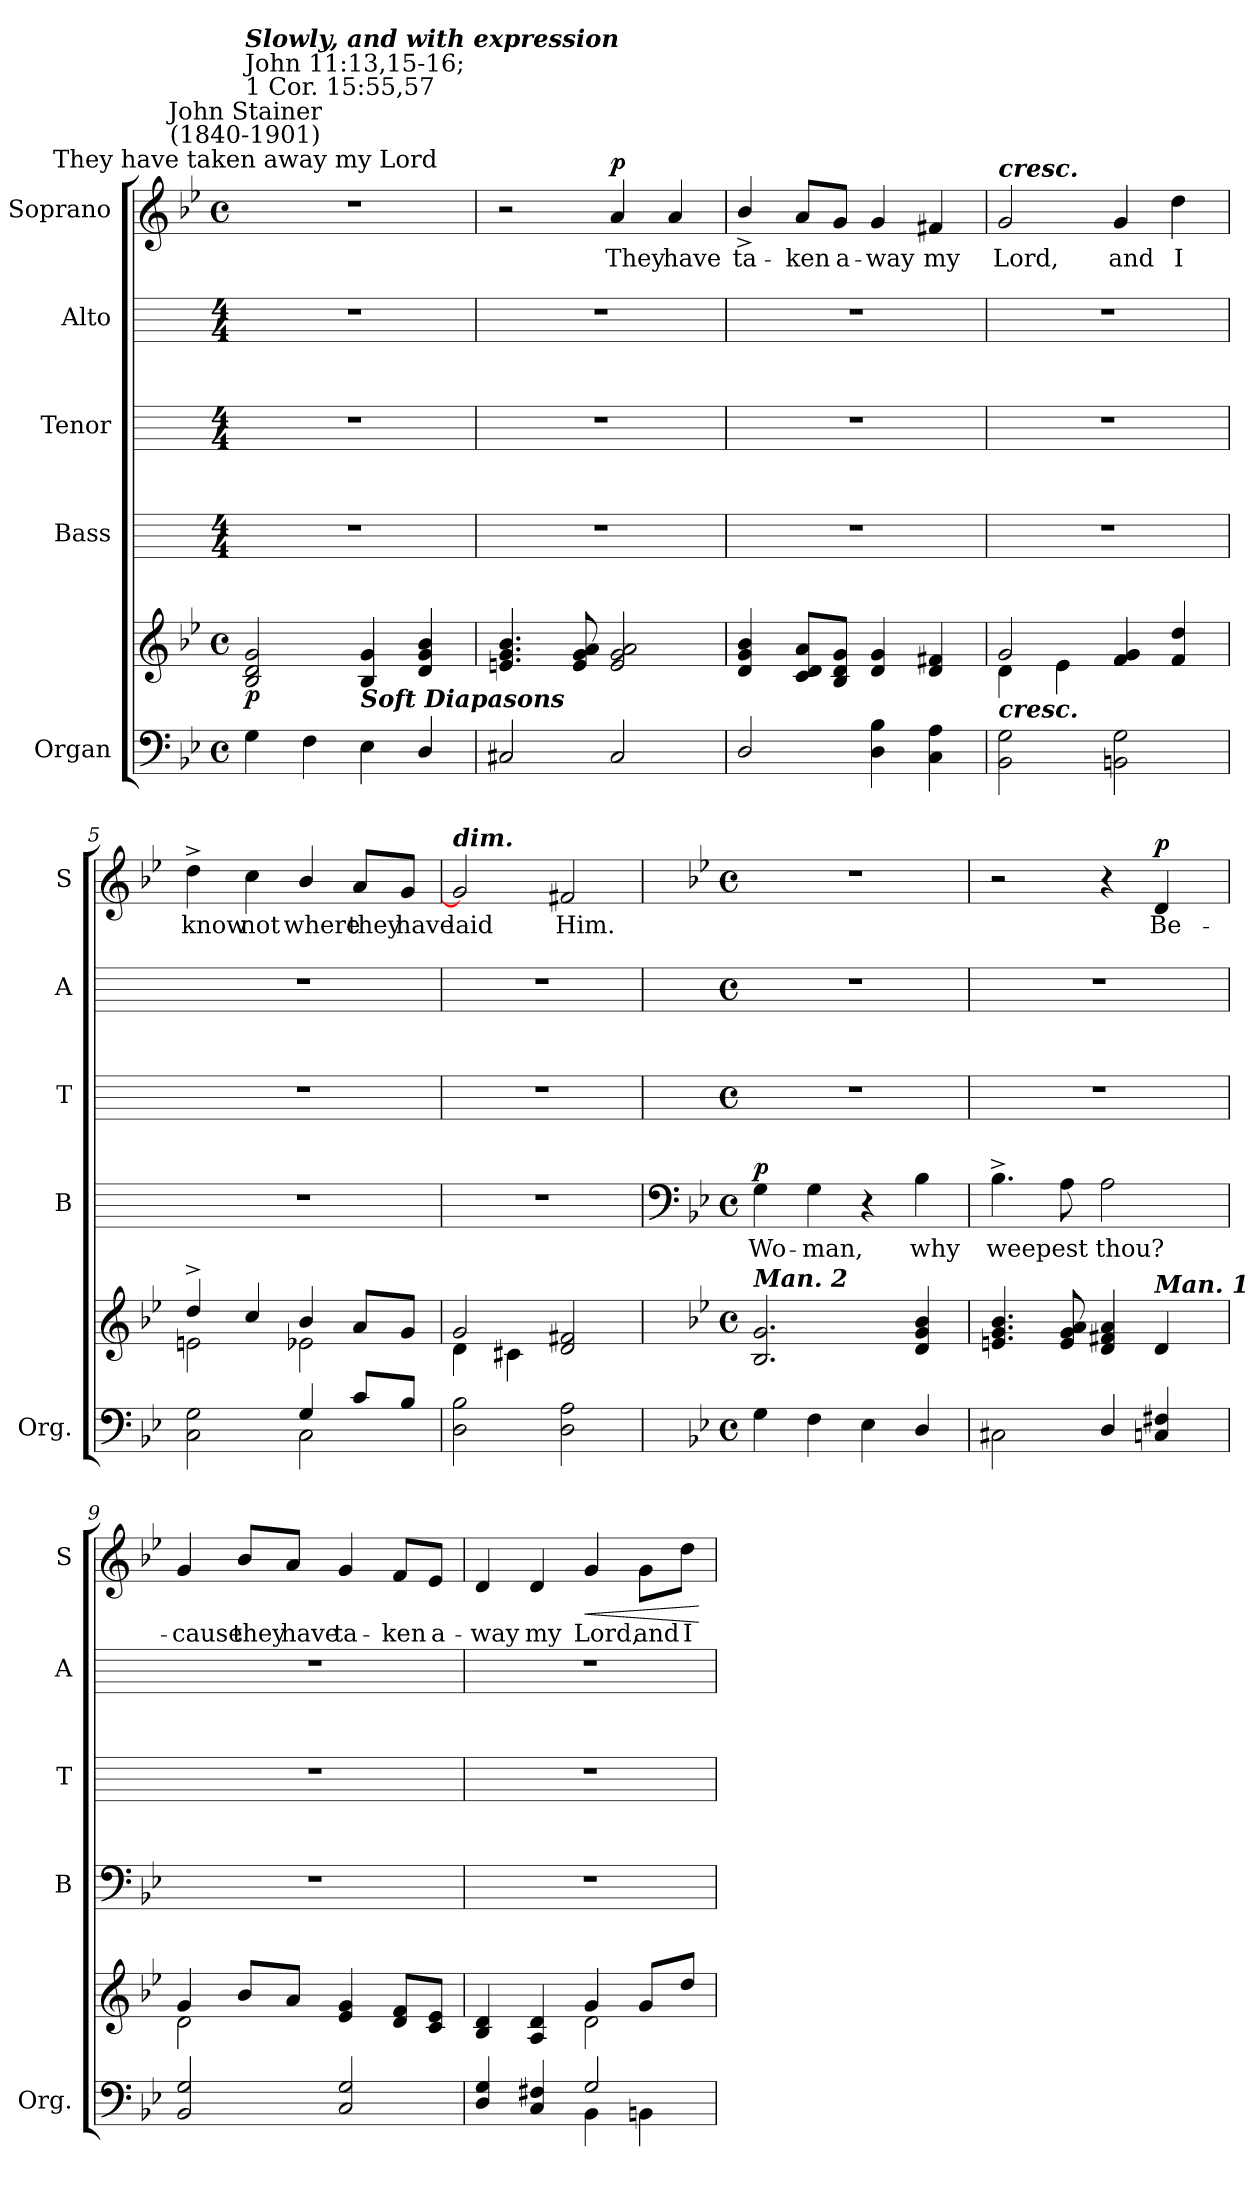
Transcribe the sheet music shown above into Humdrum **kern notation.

**kern	**kern	**dynam	**kern	**text	**dynam	**kern	**kern	**kern	**text	**dynam
*part5	*part5	*part5	*part4	*part4	*part4	*part3	*part2	*part1	*part1	*part1
*staff6	*staff5	*staff5/6	*staff4	*staff4	*staff4	*staff3	*staff2	*staff1	*staff1	*staff1
*I"Organ	*	*	*I"Bass	*	*	*I"Tenor	*I"Alto	*I"Soprano	*	*
*I'Org.	*	*	*I'B	*	*	*I'T	*I'A	*I'S	*	*
*clefF4	*clefG2	*	*	*	*	*	*	*clefG2	*	*
*k[b-e-]	*k[b-e-]	*	*	*	*	*	*	*k[b-e-]	*	*
*B-:	*B-:	*	*	*	*	*	*	*B-:	*	*
*M4/4	*M4/4	*	*M4/4	*	*	*M4/4	*M4/4	*M4/4	*	*
*met(c)	*met(c)	*	*	*	*	*	*	*met(c)	*	*
=1	=1	=1	=1	=1	=1	=1	=1	=1	=1	=1
*^	*^	*	*	*	*	*	*	*	*	*
!	!	!	!	!	!	!	!	!	!	!LO:TX:a:cj:t=They have taken away my Lord	!	!
!	!	!	!	!	!	!	!	!	!	!LO:TX:a:cj:t=John Stainer\n(1840-1901)	!	!
!	!	!	!	!	!	!	!	!	!	!LO:TX:a:t=John 11&colon;13,15-16;\n1 Cor. 15&colon;55,57	!	!
!	!	!	!	!	!	!	!	!	!	!LO:TX:a:Bi:t=Slowly, and with expression	!	!
!	!	!	!	!LO:DY:b	!	!	!	!	!	!	!	!
4G\	2ryy	2B-/ 2d/ 2g/	2ryy	p	1r	.	.	1r	1r	1r	.	.
4F\	.	.	.	.	.	.	.	.	.	.	.	.
!	!	!LO:TX:b:Bi:t=Soft Diapasons	!	!	!	!	!	!	!	!	!	!
4E-\	2ryy	4B-/ 4g/	2ryy	.	.	.	.	.	.	.	.	.
4D/	.	4d/ 4g/ 4b-/	.	.	.	.	.	.	.	.	.	.
=2	=2	=2	=2	=2	=2	=2	=2	=2	=2	=2	=2	=2
2C#X/	2ryy	4.en/ 4.g/ 4.b-/	2ryy	.	1r	.	.	1r	1r	2r	.	.
.	.	8e/ 8g/ 8a/	.	.	.	.	.	.	.	.	.	.
!	!	!	!	!	!	!	!	!	!	!	!LO:LY:b	!LO:DY:b
2C#/	2ryy	2e/ 2g/ 2a/	2ryy	.	.	.	.	.	.	4a	They	p
!	!	!	!	!	!	!	!	!	!	!	!LO:LY:b	!
.	.	.	.	.	.	.	.	.	.	4a	have	.
=3	=3	=3	=3	=3	=3	=3	=3	=3	=3	=3	=3	=3
!	!	!	!	!	!	!	!	!	!	!	!LO:LY:b	!
2D/	2ryy	4d/ 4g/ 4b-/	2ryy	.	1r	.	.	1r	1r	4b-^/	ta-	.
!	!	!	!	!	!	!	!	!	!	!	!LO:LY:b	!
.	.	8c/ 8d/ 8a/L	.	.	.	.	.	.	.	8a/L	-ken	.
!	!	!	!	!	!	!	!	!	!	!	!LO:LY:b	!
.	.	8B-/ 8d/ 8g/J	.	.	.	.	.	.	.	8g/J	a-	.
!	!	!	!	!	!	!	!	!	!	!	!LO:LY:b	!
2ryy	4D\ 4B-\	4d/ 4g/	2ryy	.	.	.	.	.	.	4g	-way	.
!	!	!	!	!	!	!	!	!	!	!	!LO:LY:b	!
.	4C\ 4A\	4d/ 4f#X/	.	.	.	.	.	.	.	4f#X	my	.
=4	=4	=4	=4	=4	=4	=4	=4	=4	=4	=4	=4	=4
!	!	!	!	!	!	!	!	!	!	!LO:TX:a:Bi:t=cresc.	!	!
!	!	!LO:TX:b:Bi:t=cresc.	!	!	!	!	!	!	!	!	!	!
!	!	!	!	!	!	!	!	!	!	!	!LO:LY:b	!
1ryy	2BB-\ 2G\	2g/	4d\	.	1r	.	.	1r	1r	2g	Lord,	.
.	.	.	4e-\	.	.	.	.	.	.	.	.	.
!	!	!	!	!	!	!	!	!	!	!	!LO:LY:b	!
.	2BBn\ 2G\	4f/ 4g/	2ryy	.	.	.	.	.	.	4g	and	.
!	!	!	!	!	!	!	!	!	!	!	!LO:LY:b	!
.	.	4f/ 4dd/	.	.	.	.	.	.	.	4dd	I	.
=5	=5	=5	=5	=5	=5	=5	=5	=5	=5	=5	=5	=5
!	!	!	!	!	!	!	!	!	!	!	!LO:LY:b	!
2ryy	2C\ 2G\	4dd^/	2en\	.	1r	.	.	1r	1r	4dd^	know	.
!	!	!	!	!	!	!	!	!	!	!	!LO:LY:b	!
.	.	4cc/	.	.	.	.	.	.	.	4cc	not	.
!	!	!	!	!	!	!	!	!	!	!	!LO:LY:b	!
4G/	2C\	4b-/	2e-X\	.	.	.	.	.	.	4b-/	where	.
!	!	!	!	!	!	!	!	!	!	!	!LO:LY:b	!
8c/L	.	8a/L	.	.	.	.	.	.	.	8a/L	they	.
!	!	!	!	!	!	!	!	!	!	!	!LO:LY:b	!
8B-/J	.	8g/J	.	.	.	.	.	.	.	8g/J	have	.
=6	=6	=6	=6	=6	=6	=6	=6	=6	=6	=6	=6	=6
!	!	!	!	!	!	!	!	!	!	!LO:TX:a:Bi:t=dim.	!	!
!	!	!	!	!	!	!	!	!	!	!	!LO:LY:b	!
1ryy	2D\ 2B-\	2g/	4d\	.	1r	.	.	1r	1r	2g]	laid	.
.	.	.	4c#X\	.	.	.	.	.	.	.	.	.
!	!	!	!	!	!	!	!	!	!	!	!LO:LY:b	!
.	2D\ 2A\	2d/ 2f#X/	2ryy	.	.	.	.	.	.	2f#X	Him.	.
!!LO:LB:g=z
=7	=7	=7	=7	=7	=7	=7	=7	=7	=7	=7	=7	=7
*	*	*	*	*	*clefF4	*	*	*	*	*	*	*
*	*	*	*	*	*k[b-e-]	*	*	*	*	*	*	*
*	*	*	*	*	*B-:	*	*	*	*	*	*	*
*M4/4	*	*M4/4	*	*	*M4/4	*	*	*M4/4	*M4/4	*M4/4	*	*
*met(c)	*	*met(c)	*	*	*met(c)	*	*	*met(c)	*met(c)	*met(c)	*	*
!	!	!LO:TX:a:Bi:t=Man. 2	!	!	!	!	!	!	!	!	!	!
!	!	!	!	!	!	!LO:LY:b	!LO:DY:b	!	!	!	!	!
4G\	2ryy	2.B-/ 2.g/	2ryy	.	4G	Wo-	p	1r	1r	1r	.	.
!	!	!	!	!	!	!LO:LY:b	!	!	!	!	!	!
4F\	.	.	.	.	4G	-man,	.	.	.	.	.	.
4E-\	2ryy	.	2ryy	.	4r	.	.	.	.	.	.	.
!	!	!	!	!	!	!LO:LY:b	!	!	!	!	!	!
4D/	.	4d/ 4g/ 4b-/	.	.	4B-	why	.	.	.	.	.	.
=8	=8	=8	=8	=8	=8	=8	=8	=8	=8	=8	=8	=8
!	!	!	!	!	!	!LO:LY:b	!	!	!	!	!	!
2C#X\	2ryy	4.en/ 4.g/ 4.b-/	2ryy	.	4.B-^	weepest	.	1r	1r	2r	.	.
.	.	8e/ 8g/ 8a/	.	.	8A	.	.	.	.	.	.	.
!	!	!	!	!	!	!LO:LY:b	!	!	!	!	!	!
4D/	2ryy	4d/ 4f#X/ 4a/	2ryy	.	2A	thou?	.	.	.	4r	.	.
!	!	!LO:TX:a:Bi:t=Man. 1	!	!	!	!	!	!	!	!	!	!
!	!	!	!	!	!	!	!	!	!	!	!LO:LY:b	!LO:DY:b
4Cn/ 4F#X/	.	4d/	.	.	.	.	.	.	.	4d	Be-	p
=9	=9	=9	=9	=9	=9	=9	=9	=9	=9	=9	=9	=9
!	!	!	!	!	!	!	!	!	!	!	!LO:LY:b	!
2BB-/ 2G/	2ryy	4g/	2d\	.	1r	.	.	1r	1r	4g	-cause	.
!	!	!	!	!	!	!	!	!	!	!	!LO:LY:b	!
.	.	8b-/L	.	.	.	.	.	.	.	8b-/L	they	.
!	!	!	!	!	!	!	!	!	!	!	!LO:LY:b	!
.	.	8a/J	.	.	.	.	.	.	.	8a/J	have	.
!	!	!	!	!	!	!	!	!	!	!	!LO:LY:b	!
2C/ 2G/	2ryy	4e-/ 4g/	2ryy	.	.	.	.	.	.	4g	ta-	.
!	!	!	!	!	!	!	!	!	!	!	!LO:LY:b	!
.	.	8d/ 8f/L	.	.	.	.	.	.	.	8f/L	-ken	.
!	!	!	!	!	!	!	!	!	!	!	!LO:LY:b	!
.	.	8c/ 8e-/J	.	.	.	.	.	.	.	8e-/J	a-	.
=10	=10	=10	=10	=10	=10	=10	=10	=10	=10	=10	=10	=10
!	!	!	!	!	!	!	!	!	!	!	!LO:LY:b	!
4D/ 4G/	2ryy	4B-/ 4d/	2ryy	.	1r	.	.	1r	1r	4d	-way	.
!	!	!	!	!	!	!	!	!	!	!	!LO:LY:b	!
4C/ 4F#X/	.	4A/ 4d/	.	.	.	.	.	.	.	4d	my	.
!	!	!	!	!	!	!	!	!	!	!	!LO:LY:b	!LO:HP:b
2G/	4BB-\	4g/	2d\	.	.	.	.	.	.	4g	Lord,	<
!	!	!	!	!	!	!	!	!	!	!	!LO:LY:b	!
.	4BBn\	8g/L	.	.	.	.	.	.	.	8g\L	and	.
!	!	!	!	!	!	!	!	!	!	!	!LO:LY:b	!
.	.	8dd/J	.	.	.	.	.	.	.	8dd\J	I	.
*v	*v	*	*	*	*	*	*	*	*	*	*	*
*	*v	*v	*	*	*	*	*	*	*	*	*
.	.	.	.	.	.	.	.	.	.	[
=	=	=	=	=	=	=	=	=	=	=
*-	*-	*-	*-	*-	*-	*-	*-	*-	*-	*-
